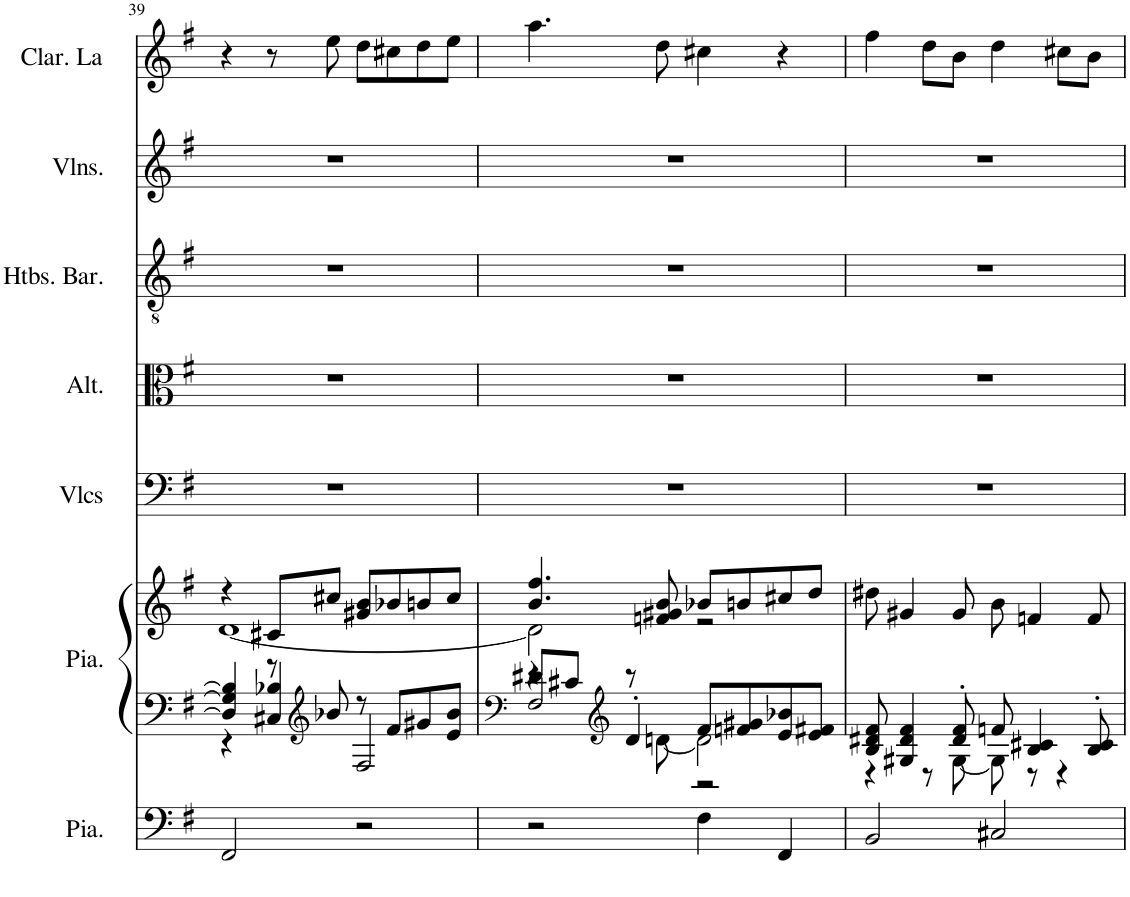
**kern	**kern	**kern	**kern	**kern	**kern	**kern	**kern
*part7	*part6	*part6	*part5	*part4	*part3	*part2	*part1
*staff8	*staff7	*staff6	*staff5	*staff4	*staff3	*staff2	*staff1
*I"Piano, Pedals	*I"Piano, Organ	*	*I"Violoncelles, Bass	*I"Altos, Tenor	*I"Hautbois Baryton, Alto	*I"Violons, Soprano	*I"Clarinette en La, Soprano solo
*I'Pia.	*I'Pia.	*	*I'Vlcs	*I'Alt.	*I'Htbs. Bar.	*I'Vlns.	*I'Clar. La
!!LO:PB:g=z
*clefF4	*clefF4	*clefG2	*clefF4	*clefC3	*clefGv2	*clefG2	*clefG2
*	*	*	*	*	*	*	*Trd2c3
*k[f#]	*k[f#]	*k[f#]	*k[f#]	*k[f#]	*k[f#]	*k[f#]	*k[f#]
*M4/4	*M4/4	*M4/4	*M4/4	*M4/4	*M4/4	*M4/4	*M4/4
=39	=39	=39	=39	=39	=39	=39	=39
*	*^	*^	*	*	*	*	*
2FF#/	4D/] 4G#/] 4B/]	4r	4r	[1d	1r	1r	1r	1r	4r
.	8r	4C#X/ 4B-X/	8c#X/L	.	.	.	.	.	8r
*	*clefG2	*	*	*	*	*	*	*	*
.	8b-X/	.	8cc#X/J	.	.	.	.	.	8ee\
2r	8r	2F#/	8g#X/ 8b/L	.	.	.	.	.	8dd\L
.	8f#/L	.	8b-X/	.	.	.	.	.	8cc#X\
.	8g#X/	.	8bn/	.	.	.	.	.	8dd\
.	8e/ 8b-/J	.	8cc#/J	.	.	.	.	.	8ee\J
*	*v	*v	*	*	*	*	*	*	*
=40	=40	=40	=40	=40	=40	=40	=40	=40
*	*clefF4	*	*	*	*	*	*	*
*	*^	*	*	*	*	*	*	*
*	*	*^	*	*	*	*	*	*	*
2r	8d#X/L	4r	2F#/	4.b/ 4.ff#/	2d\]	1r	1r	1r	1r	4.aa\
.	8c#X/J	.	.	.	.	.	.	.	.	.
*	*clefG2	*	*	*	*	*	*	*	*	*
.	4d#'/	8r	.	.	.	.	.	.	.	.
.	.	[8dn\	.	8fn/ 8g#X/ 8b/	.	.	.	.	.	8dd\
4F#\	8f#/L	2d\]	2r	8b-X/L	2r	.	.	.	.	4cc#X\
.	8fn/ 8g#X/	.	.	8bn/	.	.	.	.	.	.
4FF#/	8e/ 8b-X/	.	.	8cc#X/	.	.	.	.	.	4r
.	8e/ 8f#X/J	.	.	8dd/J	.	.	.	.	.	.
*	*	*v	*v	*	*	*	*	*	*	*
*	*	*	*v	*v	*	*	*	*	*
=41	=41	=41	=41	=41	=41	=41	=41	=41
2BB/	8B/ 8d#X/ 8f#/	4r	8dd#X\	1r	1r	1r	1r	4ff#\
.	4G#X/ 4d#/ 4f#/	.	4g#X/	.	.	.	.	.
.	.	8r	.	.	.	.	.	8dd\L
.	8d#/' 8f#/'	[8G#\	8g#/	.	.	.	.	8b\J
2C#X/	8fn/	8G#\]	8b\	.	.	.	.	4dd\
.	4B/ 4c#X/	8r	4fn/	.	.	.	.	.
.	.	4r	.	.	.	.	.	8cc#X\L
.	8B/' 8c#/'	.	8f/	.	.	.	.	8b\J
*	*v	*v	*	*	*	*	*	*
=	=	=	=	=	=	=	=
*-	*-	*-	*-	*-	*-	*-	*-
